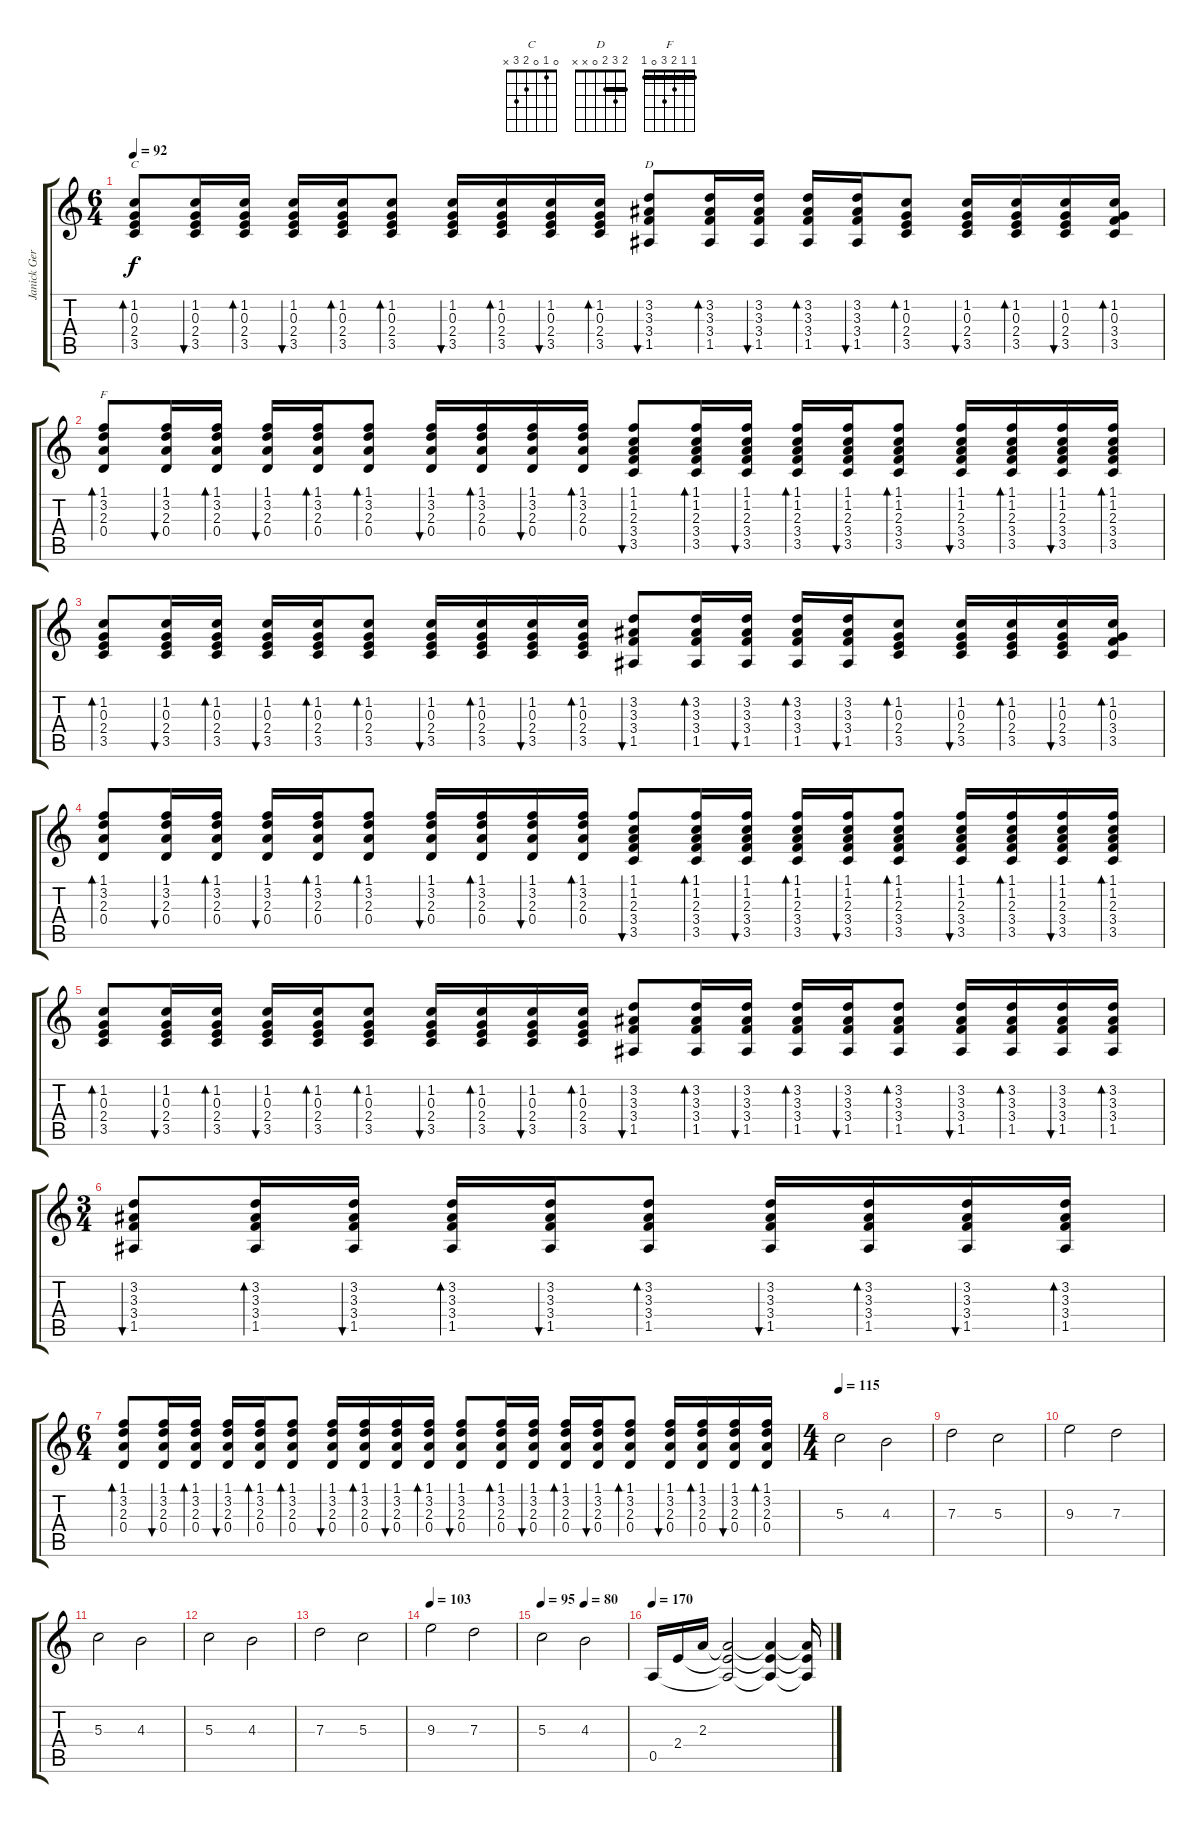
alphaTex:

\track ("Janick Gers" "Janick Ger") {instrument acousticguitarsteel}
\staff {score tabs}
\tuning (E4 B3 G3 D3 A2 E2) {hide}
\chord ("C" 0 1 0 2 3 x)
\chord ("D" 2 3 2 0 x x) {barre 2}
\chord ("F" 1 1 2 3 0 1) {barre 1}
\ts (6 4)
\tempo 92
\clef g2
\ks c
(1.2 0.3 2.4 3.5).8{bd 60 ch "C" dy f} (1.2 0.3 2.4 3.5).16{bu 60} (1.2 0.3 2.4 3.5).16{bd 60} (1.2 0.3 2.4 3.5).16{bu 60} (1.2 0.3 2.4 3.5).16{bd 60} (1.2 0.3 2.4 3.5).8{bd 60} (1.2 0.3 2.4 3.5).16{bu 60} (1.2 0.3 2.4 3.5).16{bd 60} (1.2 0.3 2.4 3.5).16{bu 60} (1.2 0.3 2.4 3.5).16{bd 60} (3.2 3.3 3.4 1.5).8{bu 60 ch "D"} (3.2 3.3 3.4 1.5).16{bd 60} (3.2 3.3 3.4 1.5).16{bu 60} (3.2 3.3 3.4 1.5).16{bd 60} (3.2 3.3 3.4 1.5).16{bu 60} (1.2 0.3 2.4 3.5).8{bd 60} (1.2 0.3 2.4 3.5).16{bu 60} (1.2 0.3 2.4 3.5).16{bd 60} (1.2 0.3 2.4 3.5).16{bu 60} (1.2 0.3 3.4 3.5).16{bd 60} |
(1.1 3.2 2.3 0.4).8{bd 60 ch "F"} (1.1 3.2 2.3 0.4).16{bu 60} (1.1 3.2 2.3 0.4).16{bd 60} (1.1 3.2 2.3 0.4).16{bu 60} (1.1 3.2 2.3 0.4).16{bd 60} (1.1 3.2 2.3 0.4).8{bd 60} (1.1 3.2 2.3 0.4).16{bu 60} (1.1 3.2 2.3 0.4).16{bd 60} (1.1 3.2 2.3 0.4).16{bu 60} (1.1 3.2 2.3 0.4).16{bd 60} (1.1 1.2 2.3 3.4 3.5).8{bu 60} (1.1 1.2 2.3 3.4 3.5).16{bd 60} (1.1 1.2 2.3 3.4 3.5).16{bu 60} (1.1 1.2 2.3 3.4 3.5).16{bd 60} (1.1 1.2 2.3 3.4 3.5).16{bu 60} (1.1 1.2 2.3 3.4 3.5).8{bd 60} (1.1 1.2 2.3 3.4 3.5).16{bu 60} (1.1 1.2 2.3 3.4 3.5).16{bd 60} (1.1 1.2 2.3 3.4 3.5).16{bu 60} (1.1 1.2 2.3 3.4 3.5).16{bd 60} |
(1.2 0.3 2.4 3.5).8{bd 60} (1.2 0.3 2.4 3.5).16{bu 60} (1.2 0.3 2.4 3.5).16{bd 60} (1.2 0.3 2.4 3.5).16{bu 60} (1.2 0.3 2.4 3.5).16{bd 60} (1.2 0.3 2.4 3.5).8{bd 60} (1.2 0.3 2.4 3.5).16{bu 60} (1.2 0.3 2.4 3.5).16{bd 60} (1.2 0.3 2.4 3.5).16{bu 60} (1.2 0.3 2.4 3.5).16{bd 60} (3.2 3.3 3.4 1.5).8{bu 60} (3.2 3.3 3.4 1.5).16{bd 60} (3.2 3.3 3.4 1.5).16{bu 60} (3.2 3.3 3.4 1.5).16{bd 60} (3.2 3.3 3.4 1.5).16{bu 60} (1.2 0.3 2.4 3.5).8{bd 60} (1.2 0.3 2.4 3.5).16{bu 60} (1.2 0.3 2.4 3.5).16{bd 60} (1.2 0.3 2.4 3.5).16{bu 60} (1.2 0.3 3.4 3.5).16{bd 60} |
(1.1 3.2 2.3 0.4).8{bd 60} (1.1 3.2 2.3 0.4).16{bu 60} (1.1 3.2 2.3 0.4).16{bd 60} (1.1 3.2 2.3 0.4).16{bu 60} (1.1 3.2 2.3 0.4).16{bd 60} (1.1 3.2 2.3 0.4).8{bd 60} (1.1 3.2 2.3 0.4).16{bu 60} (1.1 3.2 2.3 0.4).16{bd 60} (1.1 3.2 2.3 0.4).16{bu 60} (1.1 3.2 2.3 0.4).16{bd 60} (1.1 1.2 2.3 3.4 3.5).8{bu 60} (1.1 1.2 2.3 3.4 3.5).16{bd 60} (1.1 1.2 2.3 3.4 3.5).16{bu 60} (1.1 1.2 2.3 3.4 3.5).16{bd 60} (1.1 1.2 2.3 3.4 3.5).16{bu 60} (1.1 1.2 2.3 3.4 3.5).8{bd 60} (1.1 1.2 2.3 3.4 3.5).16{bu 60} (1.1 1.2 2.3 3.4 3.5).16{bd 60} (1.1 1.2 2.3 3.4 3.5).16{bu 60} (1.1 1.2 2.3 3.4 3.5).16{bd 60} |
(1.2 0.3 2.4 3.5).8{bd 60} (1.2 0.3 2.4 3.5).16{bu 60} (1.2 0.3 2.4 3.5).16{bd 60} (1.2 0.3 2.4 3.5).16{bu 60} (1.2 0.3 2.4 3.5).16{bd 60} (1.2 0.3 2.4 3.5).8{bd 60} (1.2 0.3 2.4 3.5).16{bu 60} (1.2 0.3 2.4 3.5).16{bd 60} (1.2 0.3 2.4 3.5).16{bu 60} (1.2 0.3 2.4 3.5).16{bd 60} (3.2 3.3 3.4 1.5).8{bu 60} (3.2 3.3 3.4 1.5).16{bd 60} (3.2 3.3 3.4 1.5).16{bu 60} (3.2 3.3 3.4 1.5).16{bd 60} (3.2 3.3 3.4 1.5).16{bu 60} (3.2 3.3 3.4 1.5).8{bd 60} (3.2 3.3 3.4 1.5).16{bu 60} (3.2 3.3 3.4 1.5).16{bd 60} (3.2 3.3 3.4 1.5).16{bu 60} (3.2 3.3 3.4 1.5).16{bd 60} |
\ts (3 4)
(3.2 3.3 3.4 1.5).8{bu 60} (3.2 3.3 3.4 1.5).16{bd 60} (3.2 3.3 3.4 1.5).16{bu 60} (3.2 3.3 3.4 1.5).16{bd 60} (3.2 3.3 3.4 1.5).16{bu 60} (3.2 3.3 3.4 1.5).8{bd 60} (3.2 3.3 3.4 1.5).16{bu 60} (3.2 3.3 3.4 1.5).16{bd 60} (3.2 3.3 3.4 1.5).16{bu 60} (3.2 3.3 3.4 1.5).16{bd 60} |
\ts (6 4)
(1.1 3.2 2.3 0.4).8{bd 60} (1.1 3.2 2.3 0.4).16{bu 60} (1.1 3.2 2.3 0.4).16{bd 60} (1.1 3.2 2.3 0.4).16{bu 60} (1.1 3.2 2.3 0.4).16{bd 60} (1.1 3.2 2.3 0.4).8{bd 60} (1.1 3.2 2.3 0.4).16{bu 60} (1.1 3.2 2.3 0.4).16{bd 60} (1.1 3.2 2.3 0.4).16{bu 60} (1.1 3.2 2.3 0.4).16{bd 60} (1.1 3.2 2.3 0.4).8{bu 60} (1.1 3.2 2.3 0.4).16{bd 60} (1.1 3.2 2.3 0.4).16{bu 60} (1.1 3.2 2.3 0.4).16{bd 60} (1.1 3.2 2.3 0.4).16{bu 60} (1.1 3.2 2.3 0.4).8{bd 60} (1.1 3.2 2.3 0.4).16{bu 60} (1.1 3.2 2.3 0.4).16{bd 60} (1.1 3.2 2.3 0.4).16{bu 60} (1.1 3.2 2.3 0.4).16{bd 60} |
\ts (4 4)
\tempo 115
5.3.2 4.3.2 |
7.3.2 5.3.2 |
9.3.2 7.3.2 |
5.3.2 4.3.2 |
5.3.2 4.3.2 |
7.3.2 5.3.2 |
\tempo 103
9.3.2 7.3.2 |
\tempo 95
\tempo (80 0.5)
5.3.2 4.3.2 |
\tempo 170
0.5.16 2.4.16 2.3.16 (2.3{t} 2.4{t} 0.5{t}).2 (2.3{t} 2.4{t} 0.5{t}).4 (2.3{t} 2.4{t} 0.5{t}).16
